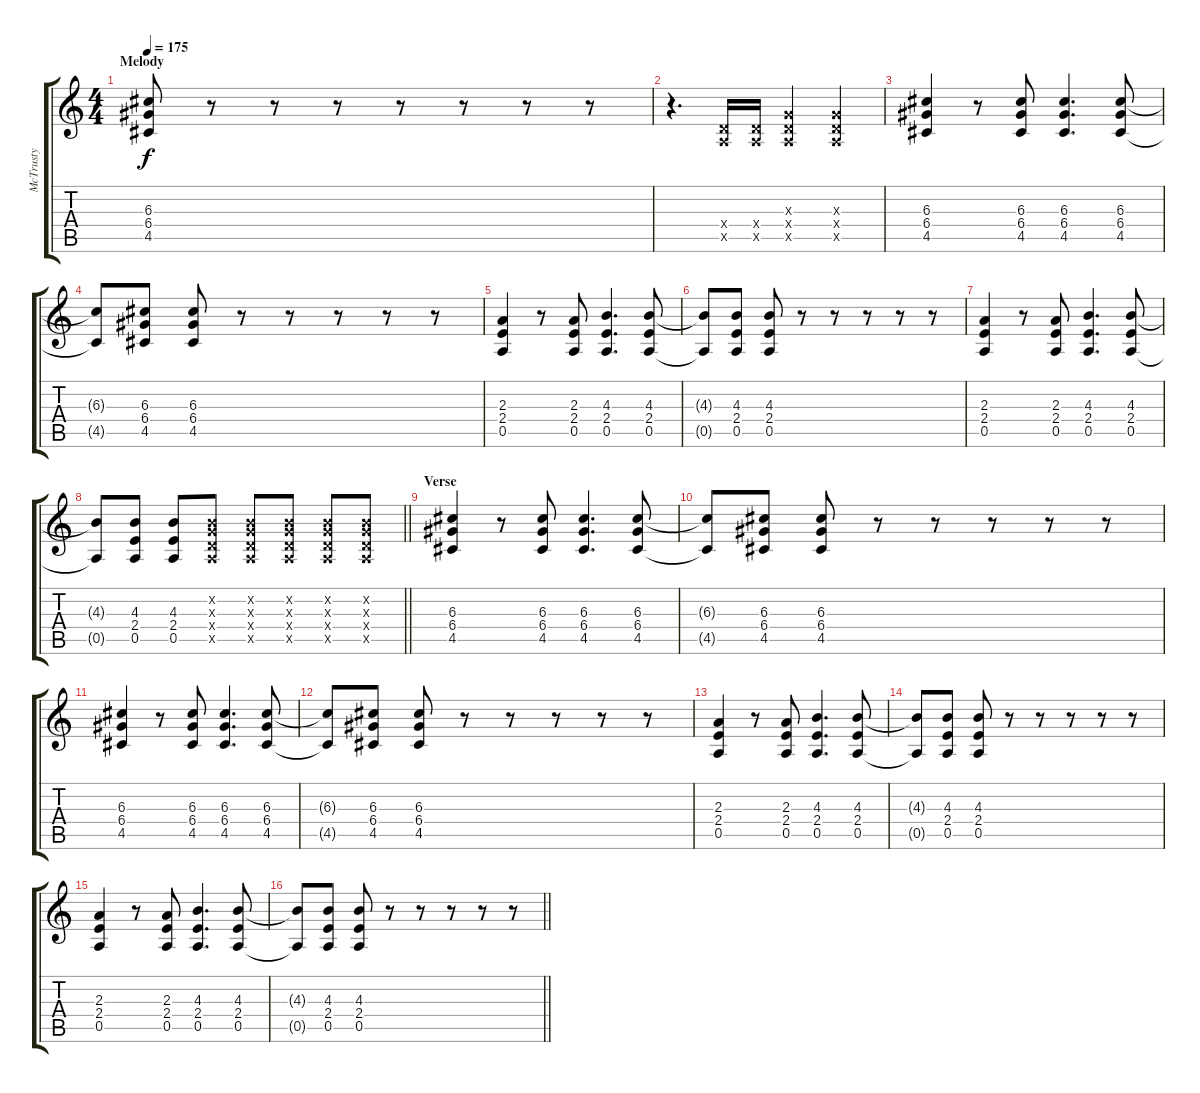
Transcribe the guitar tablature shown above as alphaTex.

\track ("McTrusty" "McTrusty") {instrument distortionguitar}
\staff {score tabs}
\tuning (E4 B3 G3 D3 A2 D2) {hide}
\ts (4 4)
\section ("" "Melody")
\tempo 175
\clef g2
\ks c
(6.3 6.4 4.5).8{dy f} r.8 r.8 r.8 r.8 r.8 r.8 r.8 |
r.4{d} (0.4{x} 0.5{x}).16 (0.4{x} 0.5{x}).16 (0.3{x} 0.4{x} 0.5{x}).4 (0.3{x} 0.4{x} 0.5{x}).4 |
(6.3 6.4 4.5).4 r.8 (6.3 6.4 4.5).8 (6.3 6.4 4.5).4{d} (6.3 6.4 4.5).8 |
(6.3{t} 4.5{t}).8 (6.3 6.4 4.5).8 (6.3 6.4 4.5).8 r.8 r.8 r.8 r.8 r.8 |
(2.3 2.4 0.5).4 r.8 (2.3 2.4 0.5).8 (4.3 2.4 0.5).4{d} (4.3 2.4 0.5).8 |
(4.3{t} 0.5{t}).8 (4.3 2.4 0.5).8 (4.3 2.4 0.5).8 r.8 r.8 r.8 r.8 r.8 |
(2.3 2.4 0.5).4 r.8 (2.3 2.4 0.5).8 (4.3 2.4 0.5).4{d} (4.3 2.4 0.5).8 |
\barLineRight lightlight
(4.3{t} 0.5{t}).8 (4.3 2.4 0.5).8 (4.3 2.4 0.5).8 (0.2{x} 0.3{x} 0.4{x} 0.5{x}).8 (0.2{x} 0.3{x} 0.4{x} 0.5{x}).8 (0.2{x} 0.3{x} 0.4{x} 0.5{x}).8 (0.2{x} 0.3{x} 0.4{x} 0.5{x}).8 (0.2{x} 0.3{x} 0.4{x} 0.5{x}).8 |
\section ("" "Verse")
(6.3 6.4 4.5).4 r.8 (6.3 6.4 4.5).8 (6.3 6.4 4.5).4{d} (6.3 6.4 4.5).8 |
(6.3{t} 4.5{t}).8 (6.3 6.4 4.5).8 (6.3 6.4 4.5).8 r.8 r.8 r.8 r.8 r.8 |
(6.3 6.4 4.5).4 r.8 (6.3 6.4 4.5).8 (6.3 6.4 4.5).4{d} (6.3 6.4 4.5).8 |
(6.3{t} 4.5{t}).8 (6.3 6.4 4.5).8 (6.3 6.4 4.5).8 r.8 r.8 r.8 r.8 r.8 |
(2.3 2.4 0.5).4 r.8 (2.3 2.4 0.5).8 (4.3 2.4 0.5).4{d} (4.3 2.4 0.5).8 |
(4.3{t} 0.5{t}).8 (4.3 2.4 0.5).8 (4.3 2.4 0.5).8 r.8 r.8 r.8 r.8 r.8 |
(2.3 2.4 0.5).4 r.8 (2.3 2.4 0.5).8 (4.3 2.4 0.5).4{d} (4.3 2.4 0.5).8 |
\barLineRight lightlight
(4.3{t} 0.5{t}).8 (4.3 2.4 0.5).8 (4.3 2.4 0.5).8 r.8 r.8 r.8 r.8 r.8
